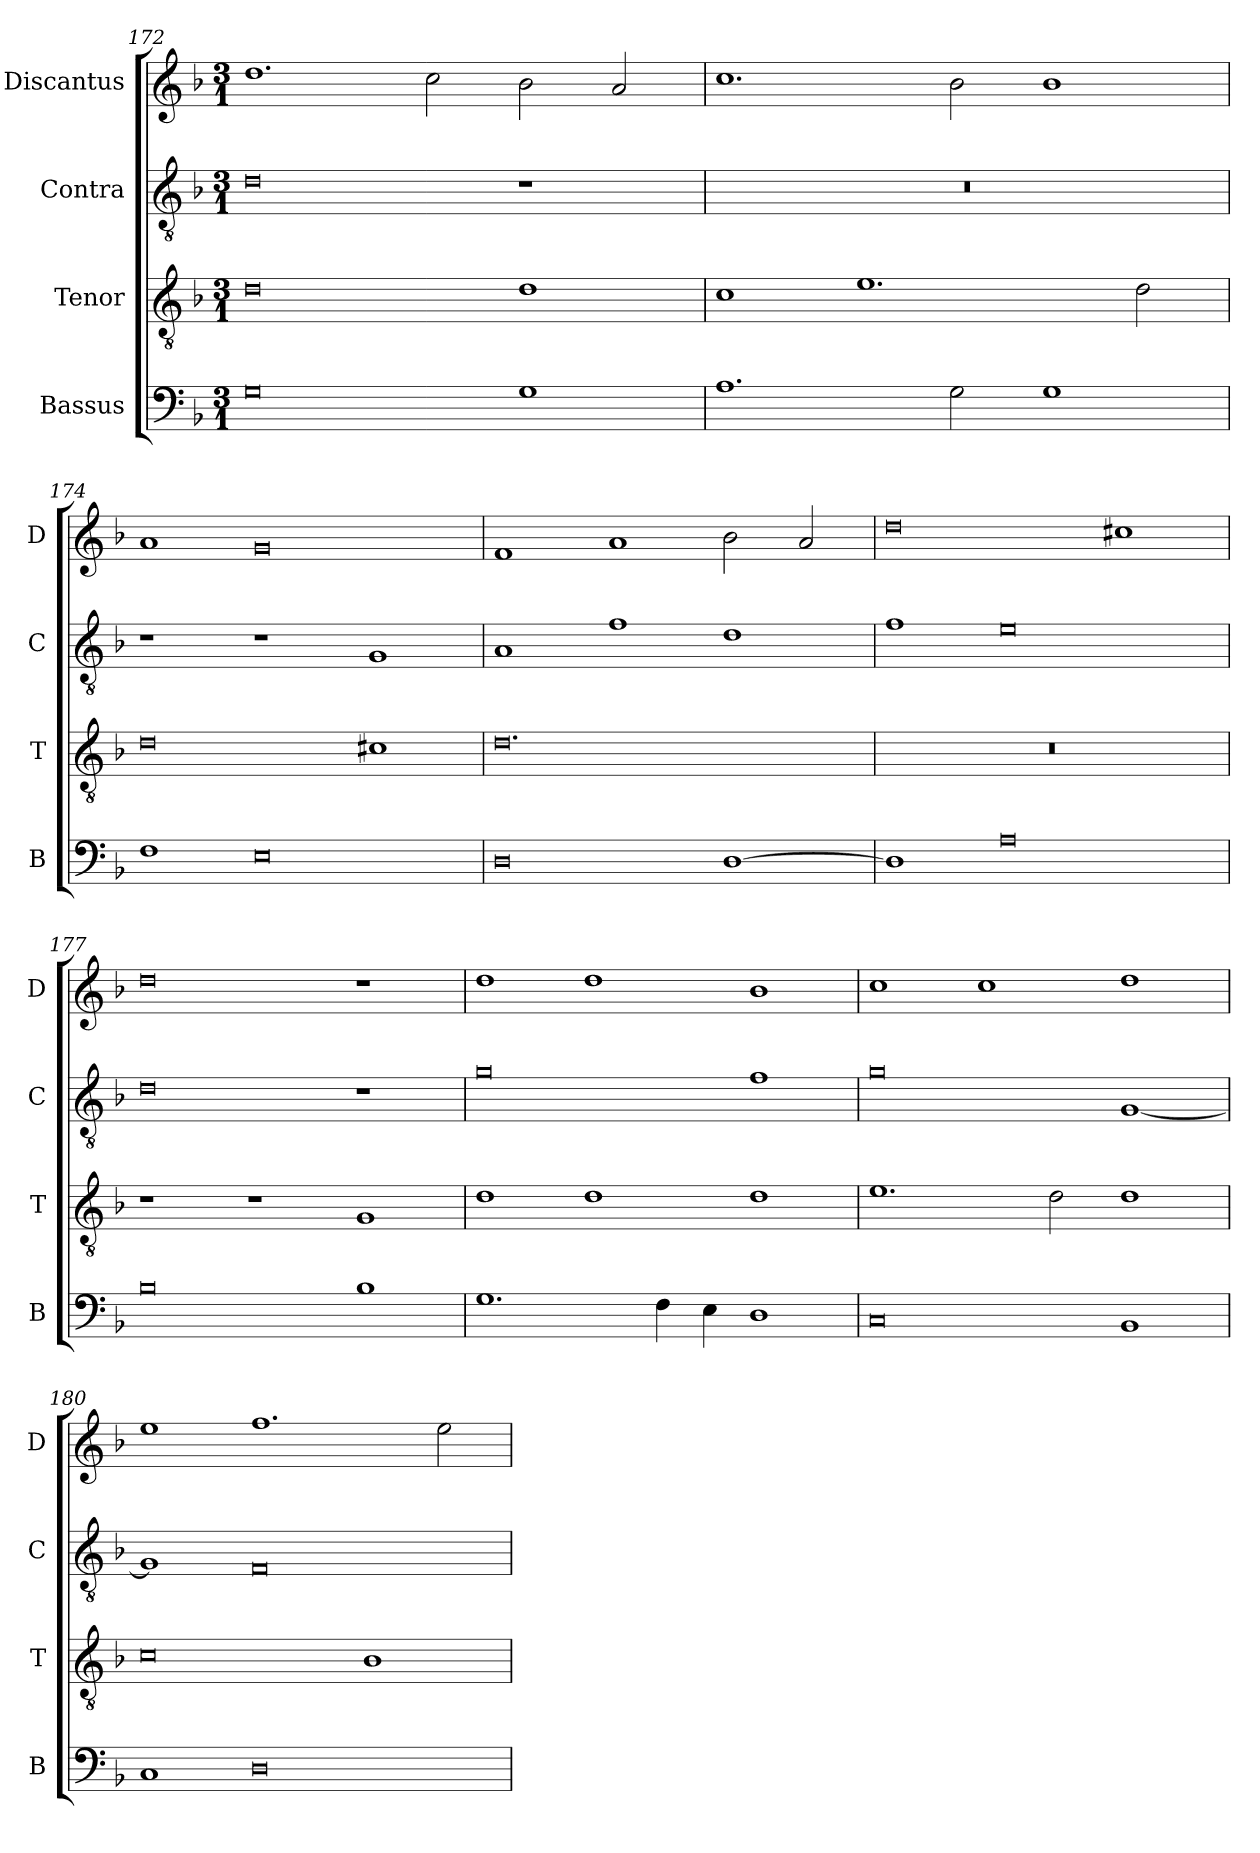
**kern	**kern	**kern	**kern
*part4	*part3	*part2	*part1
*staff4	*staff3	*staff2	*staff1
*I"Bassus	*I"Tenor	*I"Contra	*I"Discantus
*I'B	*I'T	*I'C	*I'D
*clefF4	*clefGv2	*clefGv2	*clefG2
*k[b-]	*k[b-]	*k[b-]	*k[b-]
*M3/1	*M3/1	*M3/1	*M3/1
=172	=172	=172	=172
0G	0d	0d	1.dd
.	.	.	2cc\
1G	1d	1r	2b-\
.	.	.	2a/
=173	=173	=173	=173
1.A	1c	0.r	1.cc
.	1.e	.	.
2G\	.	.	2b-\
1G	.	.	1b-
.	2d\	.	.
=174	=174	=174	=174
1F	0d	1r	1a
0E	.	1r	0g
.	1c#X	1G	.
=175	=175	=175	=175
0D	0.d	1A	1f
.	.	1f	1a
[1D	.	1d	2b-\
.	.	.	2a/
=176	=176	=176	=176
1D]	0.r	1f	0dd
0A	.	0e	.
.	.	.	1cc#X
=177	=177	=177	=177
0B-	1r	0d	0dd
.	1r	.	.
1B-	1G	1r	1r
=178	=178	=178	=178
1.G	1d	0g	1dd
.	1d	.	1dd
4F\	.	.	.
4E\	.	.	.
1D	1d	1f	1b-
=179	=179	=179	=179
0C	1.e	0g	1cc
.	.	.	1cc
.	2d\	.	.
1BB-	1d	[1G	1dd
=180	=180	=180	=180
1C	0c	1G]	1ee
0D	.	0F	1.ff
.	1B-	.	.
.	.	.	2ee\
=	=	=	=
*-	*-	*-	*-
